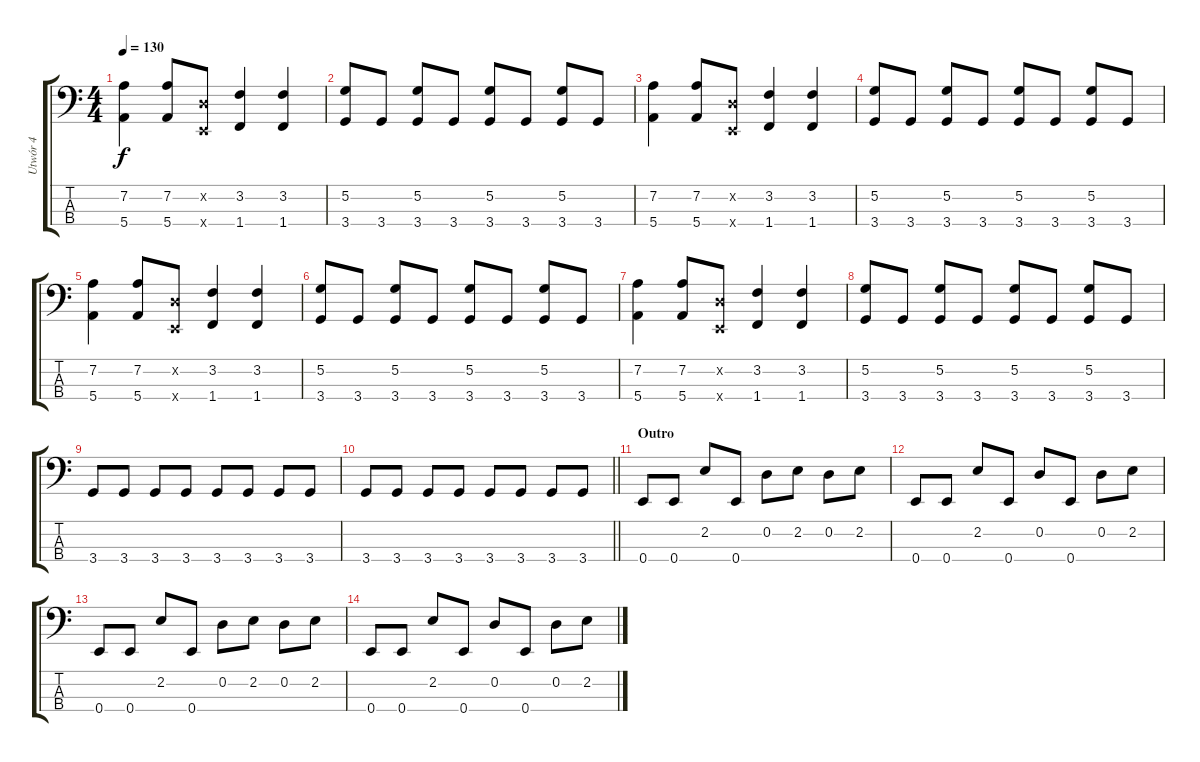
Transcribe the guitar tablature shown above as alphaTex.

\track ("Utwór 4" "Utwór 4") {instrument synthbass1}
\staff {score tabs}
\tuning (G2 D2 A1 E1) {hide}
\ts (4 4)
\tempo 130
\clef f4
\ks c
(7.2 5.4).4{dy f} (7.2 5.4).8 (0.2{x} 0.4{x}).8 (3.2 1.4).4 (3.2 1.4).4 |
(5.2 3.4).8 3.4.8 (5.2 3.4).8 3.4.8 (5.2 3.4).8 3.4.8 (5.2 3.4).8 3.4.8 |
(7.2 5.4).4 (7.2 5.4).8 (0.2{x} 0.4{x}).8 (3.2 1.4).4 (3.2 1.4).4 |
(5.2 3.4).8 3.4.8 (5.2 3.4).8 3.4.8 (5.2 3.4).8 3.4.8 (5.2 3.4).8 3.4.8 |
(7.2 5.4).4 (7.2 5.4).8 (0.2{x} 0.4{x}).8 (3.2 1.4).4 (3.2 1.4).4 |
(5.2 3.4).8 3.4.8 (5.2 3.4).8 3.4.8 (5.2 3.4).8 3.4.8 (5.2 3.4).8 3.4.8 |
(7.2 5.4).4 (7.2 5.4).8 (0.2{x} 0.4{x}).8 (3.2 1.4).4 (3.2 1.4).4 |
(5.2 3.4).8 3.4.8 (5.2 3.4).8 3.4.8 (5.2 3.4).8 3.4.8 (5.2 3.4).8 3.4.8 |
3.4.8 3.4.8 3.4.8 3.4.8 3.4.8 3.4.8 3.4.8 3.4.8 |
\barLineRight lightlight
3.4.8 3.4.8 3.4.8 3.4.8 3.4.8 3.4.8 3.4.8 3.4.8 |
\section ("" "Outro")
0.4.8 0.4.8 2.2.8 0.4.8 0.2.8 2.2.8 0.2.8 2.2.8 |
0.4.8 0.4.8 2.2.8 0.4.8 0.2.8 0.4.8 0.2.8 2.2.8 |
0.4.8 0.4.8 2.2.8 0.4.8 0.2.8 2.2.8 0.2.8 2.2.8 |
0.4.8 0.4.8 2.2.8 0.4.8 0.2.8 0.4.8 0.2.8 2.2.8
